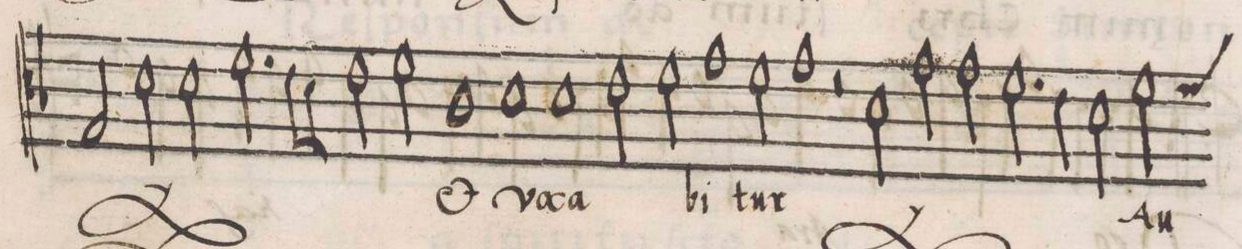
**kern	**text
*I"CANTVS	*
*clefC3	*
*k[b-]	*
*met(C|)	*
*M2/1	*
2G/	Et
2d\	por-
=20-	=20-
2d\	-ta
2.f\	cae-
8e\L	.
8d\J	.
2e\	.
=21-	=21-
2f\	-li
*	*Xij
1c	et
1d\	vo-
=22-	=22-
1d	-ca-
2e\	.
=23-	=23-
2f\	-bi-
1g	.
2f\	-tur
=24-	=24-
1g	.
2r	.
*	*ij
2d\	et
=25-	=25-
2g\	.
2g\	vo-
=-	=-
2.f\	-ca-
4e\	-bi-
=26-	=26-
2d\	-tur
*	*Xij
2f\	Au-
*-	*-
